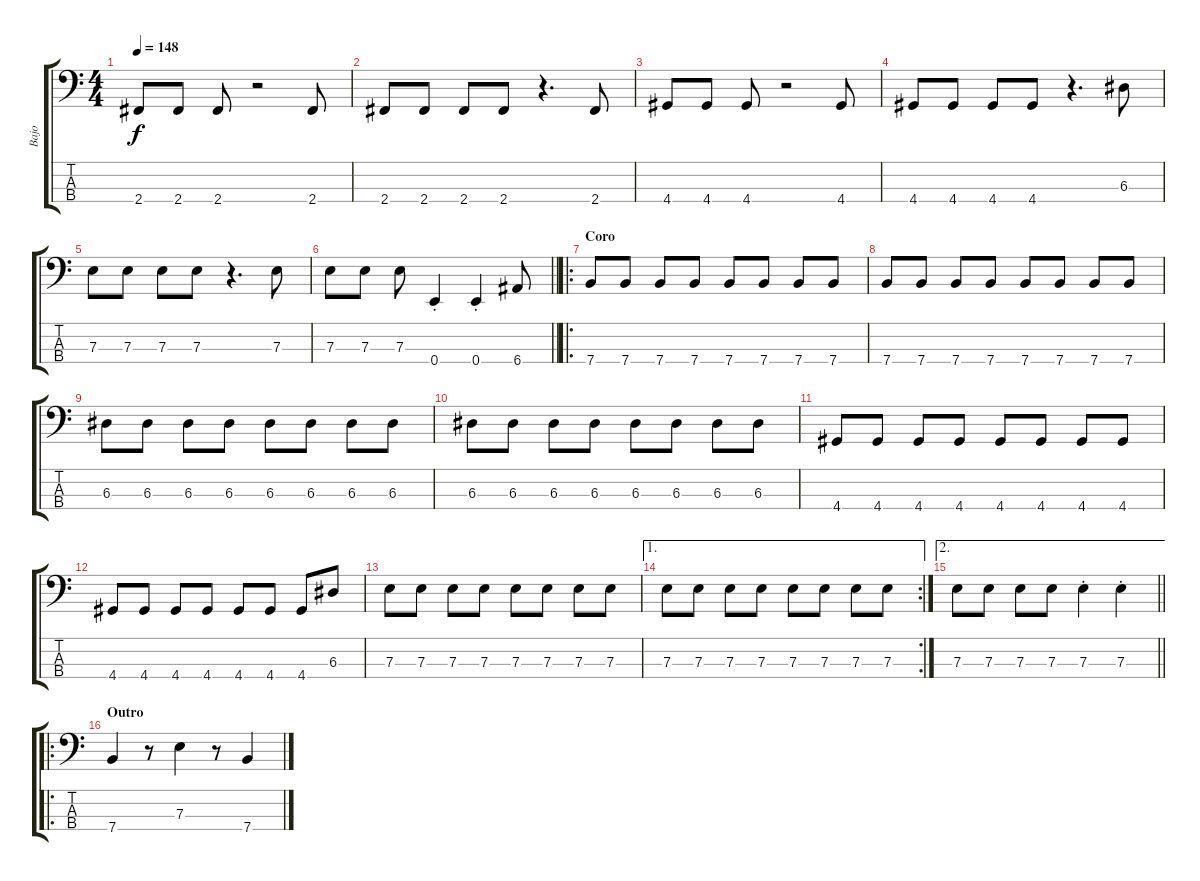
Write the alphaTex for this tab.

\track ("Bajo" "Bajo") {instrument electricbassfinger}
\staff {score tabs}
\tuning (G2 D2 A1 E1) {hide}
\ts (4 4)
\tempo 148
\clef f4
\ks c
2.4.8{dy f} 2.4.8 2.4.8 r.2 2.4.8 |
2.4.8 2.4.8 2.4.8 2.4.8 r.4{d} 2.4.8 |
4.4.8 4.4.8 4.4.8 r.2 4.4.8 |
4.4.8 4.4.8 4.4.8 4.4.8 r.4{d} 6.3.8 |
7.3.8 7.3.8 7.3.8 7.3.8 r.4{d} 7.3.8 |
\barLineRight lightlight
7.3.8 7.3.8 7.3.8 0.4{st}.4 0.4{st}.4 6.4.8 |
\ro
\section ("" "Coro")
7.4.8 7.4.8 7.4.8 7.4.8 7.4.8 7.4.8 7.4.8 7.4.8 |
7.4.8 7.4.8 7.4.8 7.4.8 7.4.8 7.4.8 7.4.8 7.4.8 |
6.3.8 6.3.8 6.3.8 6.3.8 6.3.8 6.3.8 6.3.8 6.3.8 |
6.3.8 6.3.8 6.3.8 6.3.8 6.3.8 6.3.8 6.3.8 6.3.8 |
4.4.8 4.4.8 4.4.8 4.4.8 4.4.8 4.4.8 4.4.8 4.4.8 |
4.4.8 4.4.8 4.4.8 4.4.8 4.4.8 4.4.8 4.4.8 6.3.8 |
7.3.8 7.3.8 7.3.8 7.3.8 7.3.8 7.3.8 7.3.8 7.3.8 |
\ae 1
\rc 2
7.3.8 7.3.8 7.3.8 7.3.8 7.3.8 7.3.8 7.3.8 7.3.8 |
\ae 2
\barLineRight lightlight
7.3.8 7.3.8 7.3.8 7.3.8 7.3{st}.4 7.3{st}.4 |
\ro
\section ("" "Outro")
7.4.4 r.8 7.3.4 r.8 7.4.4
